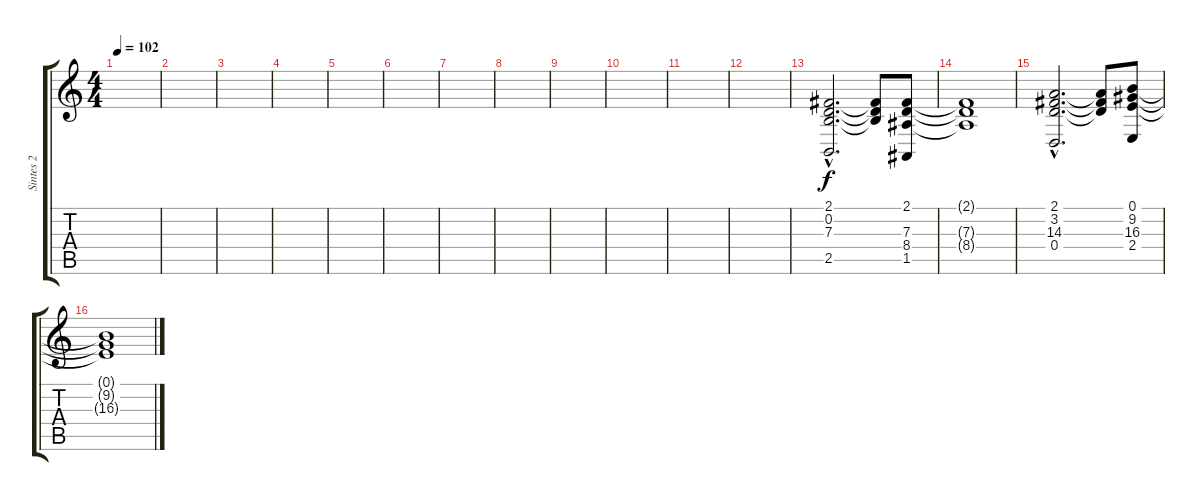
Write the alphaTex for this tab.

\track ("Sintes 2" "Sintes 2") {instrument stringensemble2}
\staff {score tabs}
\tuning (E4 B3 G3 D3 A2 E2) {hide}
\ts (4 4)
\tempo 102
\clef g2
\ks c
|
|
|
|
|
|
|
|
|
|
|
|
(2.1{hac} 0.2{hac} 7.3{hac} 2.5{hac}).2{d} (2.1{t} 0.2{t} 7.3{t}).8 (2.1 7.3 8.4 1.5).8 |
(2.1{t} 7.3{t} 8.4{t}).1 |
(2.1{hac} 3.2{hac} 14.3{hac} 0.4{hac}).2{d} (2.1{t} 3.2{t} 14.3{t}).8 (0.1 9.2 16.3 2.4).8 |
(0.1{t} 9.2{t} 16.3{t}).1
